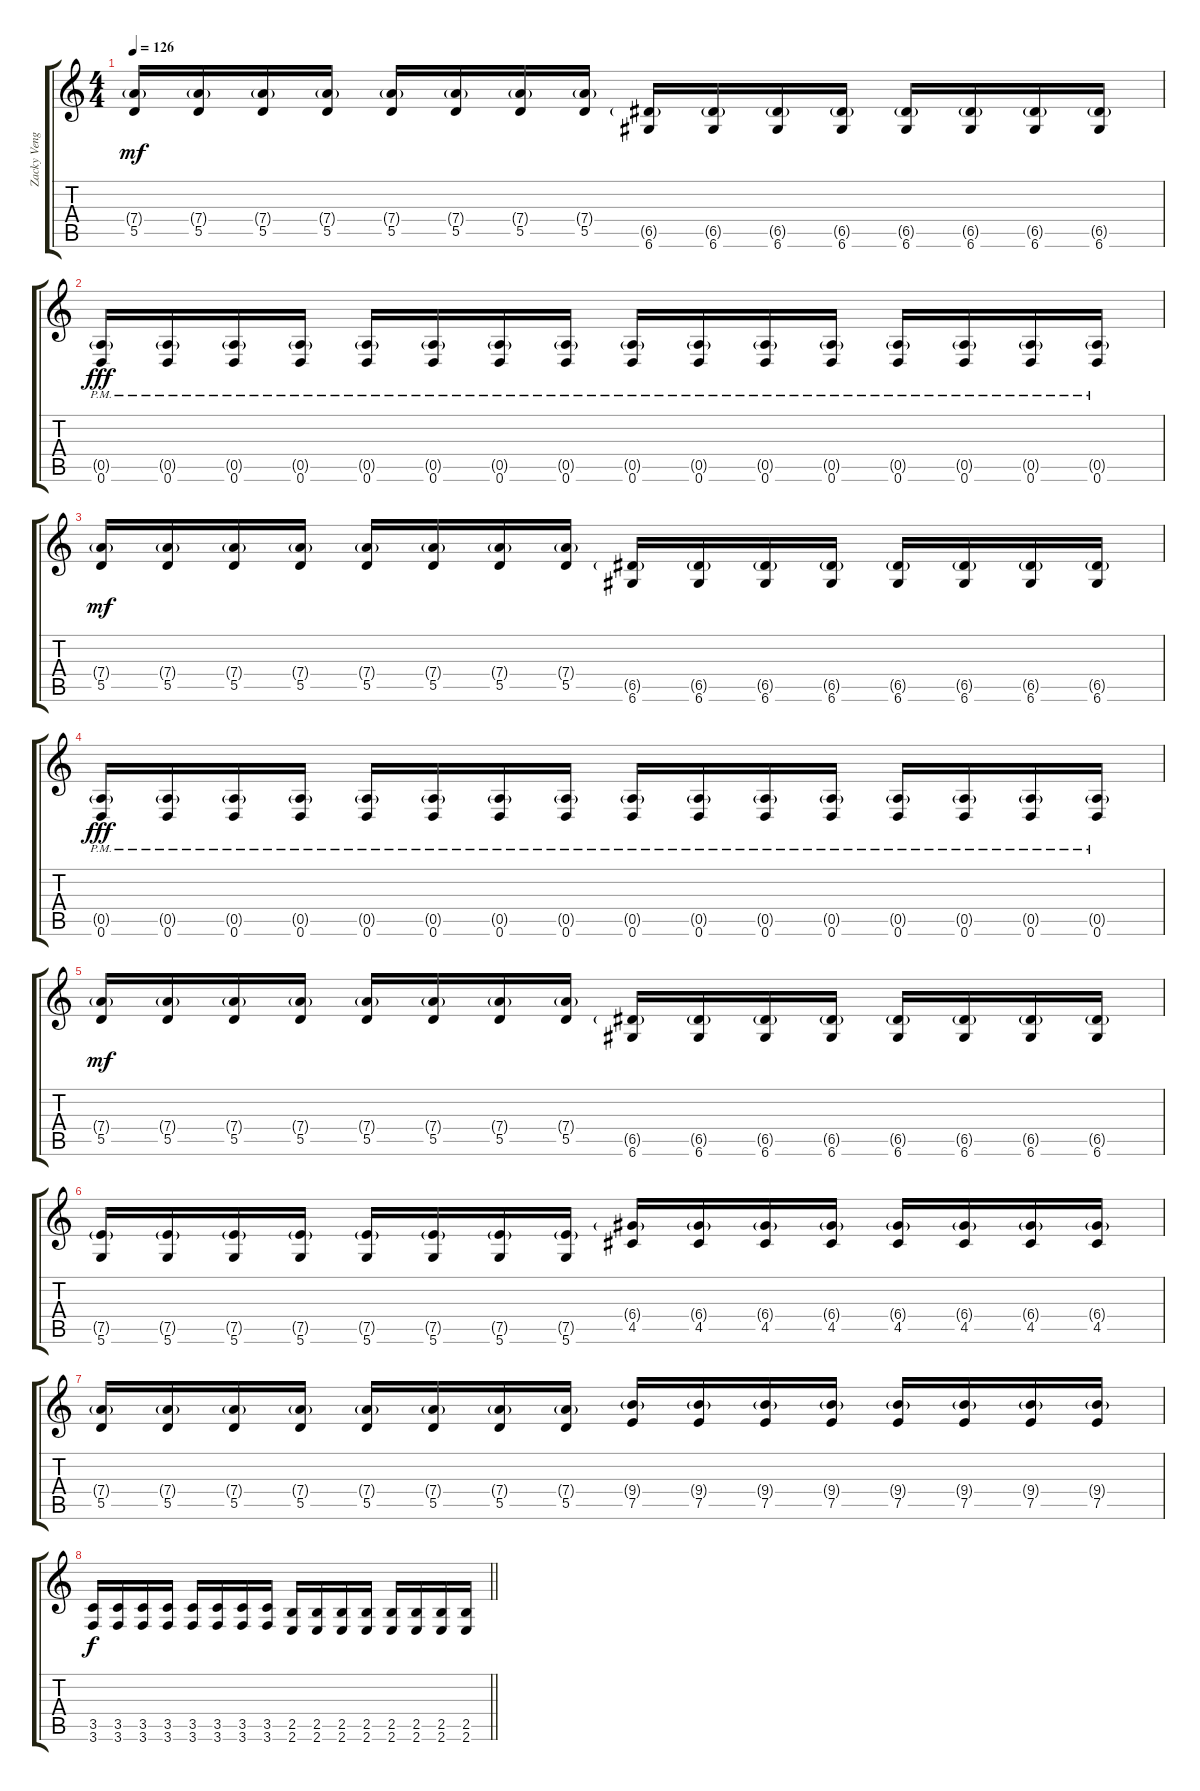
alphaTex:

\track ("Zacky Vengeance" "Zacky Veng") {instrument distortionguitar}
\staff {score tabs}
\tuning (E4 B3 G3 D3 A2 D2) {hide}
\ts (4 4)
\tempo 126
\clef g2
\ks c
(7.4{g} 5.5).16{dy mf} (7.4{g} 5.5).16 (7.4{g} 5.5).16 (7.4{g} 5.5).16 (7.4{g} 5.5).16 (7.4{g} 5.5).16 (7.4{g} 5.5).16 (7.4{g} 5.5).16 (6.5{g} 6.6).16 (6.5{g} 6.6).16 (6.5{g} 6.6).16 (6.5{g} 6.6).16 (6.5{g} 6.6).16 (6.5{g} 6.6).16 (6.5{g} 6.6).16 (6.5{g} 6.6).16 |
(0.5{g pm} 0.6{pm}).16{dy fff} (0.5{g pm} 0.6{pm}).16 (0.5{g pm} 0.6{pm}).16 (0.5{g pm} 0.6{pm}).16 (0.5{g pm} 0.6{pm}).16 (0.5{g pm} 0.6{pm}).16 (0.5{g pm} 0.6{pm}).16 (0.5{g pm} 0.6{pm}).16 (0.5{g pm} 0.6{pm}).16 (0.5{g pm} 0.6{pm}).16 (0.5{g pm} 0.6{pm}).16 (0.5{g pm} 0.6{pm}).16 (0.5{g pm} 0.6{pm}).16 (0.5{g pm} 0.6{pm}).16 (0.5{g pm} 0.6{pm}).16 (0.5{g pm} 0.6{pm}).16 |
(7.4{g} 5.5).16{dy mf} (7.4{g} 5.5).16 (7.4{g} 5.5).16 (7.4{g} 5.5).16 (7.4{g} 5.5).16 (7.4{g} 5.5).16 (7.4{g} 5.5).16 (7.4{g} 5.5).16 (6.5{g} 6.6).16 (6.5{g} 6.6).16 (6.5{g} 6.6).16 (6.5{g} 6.6).16 (6.5{g} 6.6).16 (6.5{g} 6.6).16 (6.5{g} 6.6).16 (6.5{g} 6.6).16 |
(0.5{g pm} 0.6{pm}).16{dy fff} (0.5{g pm} 0.6{pm}).16 (0.5{g pm} 0.6{pm}).16 (0.5{g pm} 0.6{pm}).16 (0.5{g pm} 0.6{pm}).16 (0.5{g pm} 0.6{pm}).16 (0.5{g pm} 0.6{pm}).16 (0.5{g pm} 0.6{pm}).16 (0.5{g pm} 0.6{pm}).16 (0.5{g pm} 0.6{pm}).16 (0.5{g pm} 0.6{pm}).16 (0.5{g pm} 0.6{pm}).16 (0.5{g pm} 0.6{pm}).16 (0.5{g pm} 0.6{pm}).16 (0.5{g pm} 0.6{pm}).16 (0.5{g pm} 0.6{pm}).16 |
(7.4{g} 5.5).16{dy mf} (7.4{g} 5.5).16 (7.4{g} 5.5).16 (7.4{g} 5.5).16 (7.4{g} 5.5).16 (7.4{g} 5.5).16 (7.4{g} 5.5).16 (7.4{g} 5.5).16 (6.5{g} 6.6).16 (6.5{g} 6.6).16 (6.5{g} 6.6).16 (6.5{g} 6.6).16 (6.5{g} 6.6).16 (6.5{g} 6.6).16 (6.5{g} 6.6).16 (6.5{g} 6.6).16 |
(7.5{g} 5.6).16 (7.5{g} 5.6).16 (7.5{g} 5.6).16 (7.5{g} 5.6).16 (7.5{g} 5.6).16 (7.5{g} 5.6).16 (7.5{g} 5.6).16 (7.5{g} 5.6).16 (6.4{g} 4.5).16 (6.4{g} 4.5).16 (6.4{g} 4.5).16 (6.4{g} 4.5).16 (6.4{g} 4.5).16 (6.4{g} 4.5).16 (6.4{g} 4.5).16 (6.4{g} 4.5).16 |
(7.4{g} 5.5).16 (7.4{g} 5.5).16 (7.4{g} 5.5).16 (7.4{g} 5.5).16 (7.4{g} 5.5).16 (7.4{g} 5.5).16 (7.4{g} 5.5).16 (7.4{g} 5.5).16 (9.4{g} 7.5).16 (9.4{g} 7.5).16 (9.4{g} 7.5).16 (9.4{g} 7.5).16 (9.4{g} 7.5).16 (9.4{g} 7.5).16 (9.4{g} 7.5).16 (9.4{g} 7.5).16 |
\barLineRight lightlight
(3.5 3.6).16{dy f} (3.5 3.6).16 (3.5 3.6).16 (3.5 3.6).16 (3.5 3.6).16 (3.5 3.6).16 (3.5 3.6).16 (3.5 3.6).16 (2.5 2.6).16 (2.5 2.6).16 (2.5 2.6).16 (2.5 2.6).16 (2.5 2.6).16 (2.5 2.6).16 (2.5 2.6).16 (2.5 2.6).16
